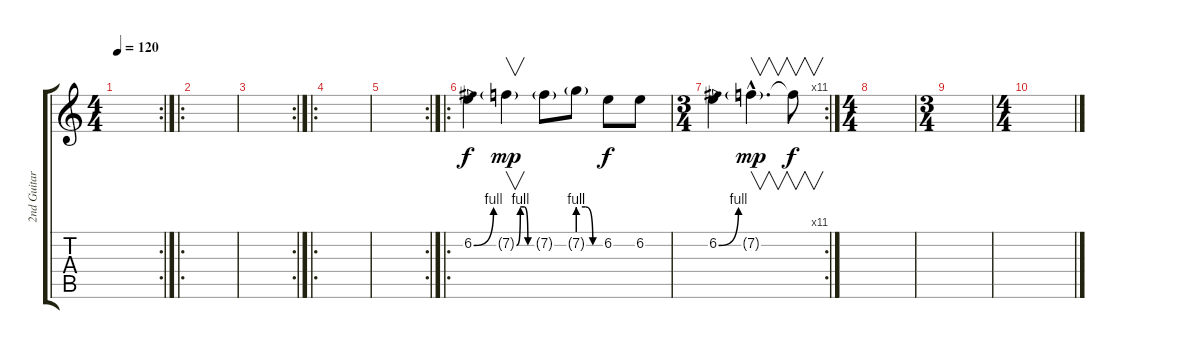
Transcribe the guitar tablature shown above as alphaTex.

\track ("2nd Guitar" "2nd Guitar") {instrument overdrivenguitar}
\staff {score tabs}
\tuning (Eb4 Bb3 Gb3 Db3 Ab2 Eb2) {hide}
\rc 2
\ts (4 4)
\tempo 120
\clef g2
\ks c
|
\ro
|
\rc 2
|
\ro
|
\rc 2
|
\ro
6.2{be (bend 0 0 60 4)}.4 7.2{be (custom 0 0 15 4 30 4 45 0 60 0) g}.4{v dy mp} 7.2{g}.8 7.2{be (custom 0 4 20 4 40 0 60 0) g}.8 6.2.8{dy f} 6.2.8 |
\rc 11
\ts (3 4)
6.2{be (bend 0 0 60 4)}.4 7.2{g hac}.4{v d dy mp} 7.2{t}.8{v dy f} |
\ts (4 4)
|
\ts (3 4)
|
\ts (4 4)
